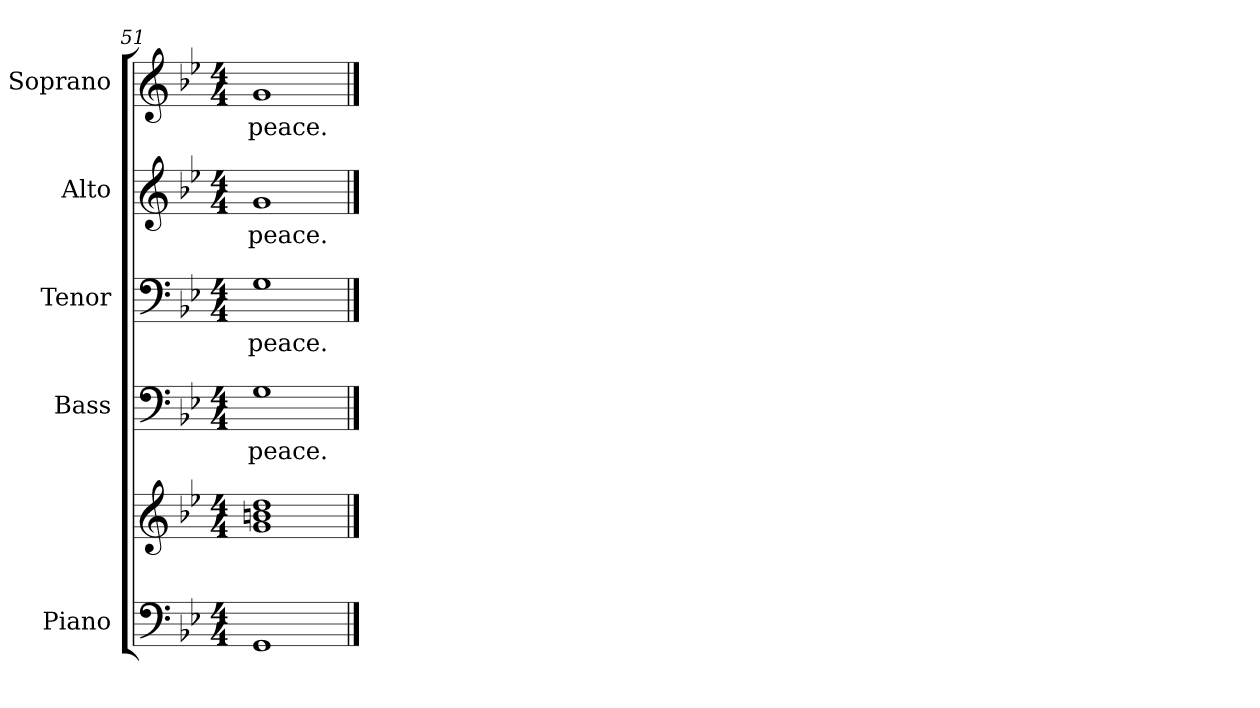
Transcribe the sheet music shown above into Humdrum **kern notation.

**kern	**kern	**kern	**text	**kern	**text	**kern	**text	**kern	**text
*part5	*part5	*part4	*part4	*part3	*part3	*part2	*part2	*part1	*part1
*staff6	*staff5	*staff4	*staff4	*staff3	*staff3	*staff2	*staff2	*staff1	*staff1
*I"Piano	*	*I"Bass	*	*I"Tenor	*	*I"Alto	*	*I"Soprano	*
*I'Pno.	*	*I'B.	*	*I'T.	*	*I'A.	*	*I'S.	*
!!LO:PB:g=z
*clefF4	*clefG2	*clefF4	*	*clefF4	*	*clefG2	*	*clefG2	*
*k[b-e-]	*k[b-e-]	*k[b-e-]	*	*k[b-e-]	*	*k[b-e-]	*	*k[b-e-]	*
*B-:	*B-:	*B-:	*	*B-:	*	*B-:	*	*B-:	*
*M4/4	*M4/4	*M4/4	*	*M4/4	*	*M4/4	*	*M4/4	*
=51	=51	=51	=51	=51	=51	=51	=51	=51	=51
!	!	!	!LO:LY:b:color=#000000	!	!	!	!	!	!
!	!	!	!	!	!LO:LY:b:color=#000000	!	!	!	!
!	!	!	!	!	!	!	!LO:LY:b:color=#000000	!	!
!	!	!	!	!	!	!	!	!	!LO:LY:b:color=#000000
1GGi	1gi 1bni 1ddi	1Gi	peace.	1Gi	peace.	1gi	peace.	1gi	peace.
==	==	==	==	==	==	==	==	==	==
*-	*-	*-	*-	*-	*-	*-	*-	*-	*-
